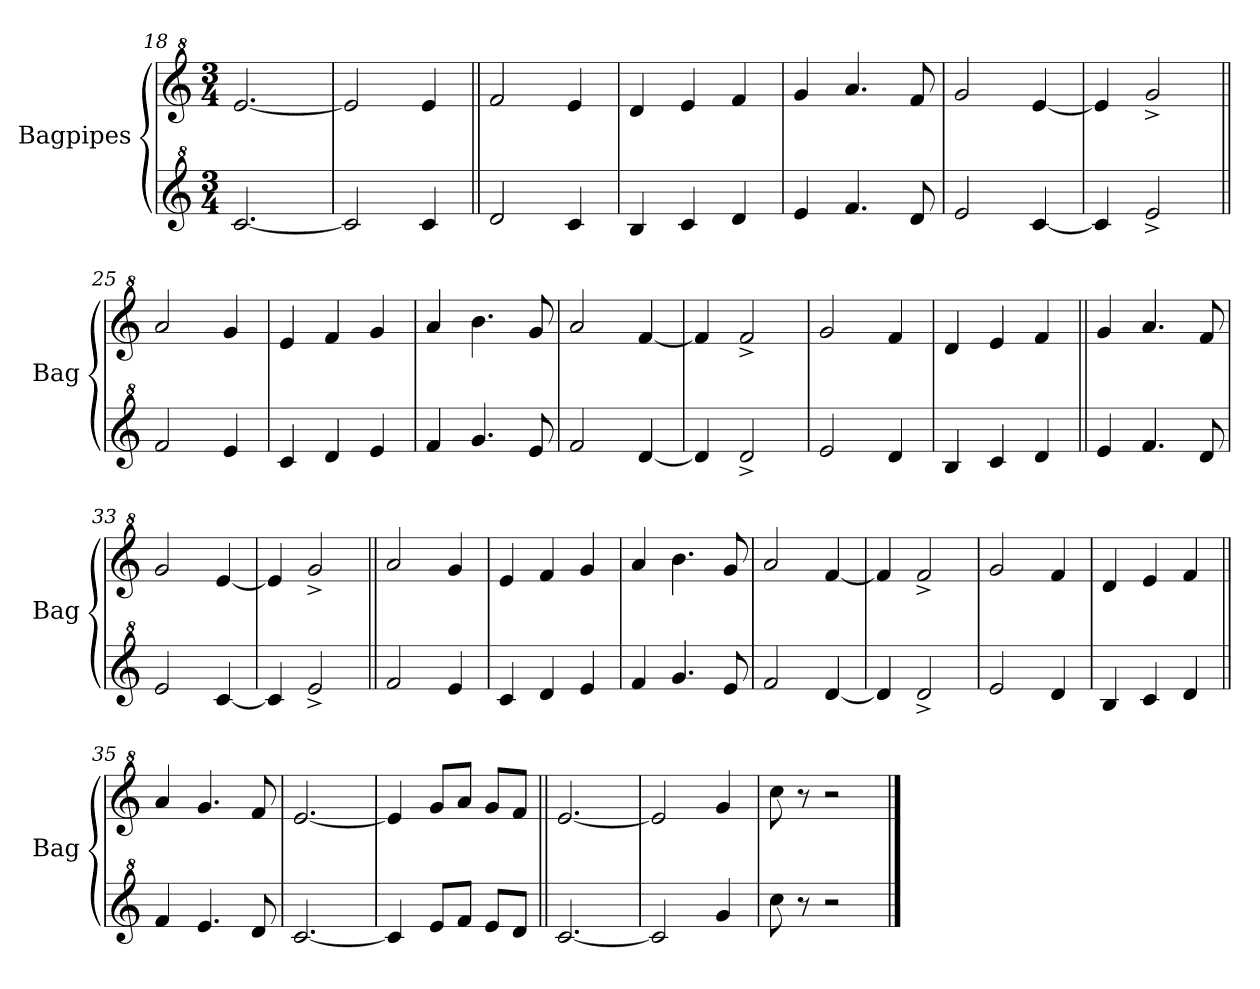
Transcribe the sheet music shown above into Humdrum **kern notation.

**kern	**kern
*part2	*part1
*staff2	*staff1
*I"Bagpipes	*I"Bagpipes
*I'Bag	*I'Bag
*clefG^2	*clefG^2
*k[]	*k[]
*M3/4	*M3/4
=18	=18
[2.cc/	[2.ee/
=19	=19
2cc/]	2ee/]
4cc/	4ee/
=20||	=20||
2dd/	2ff/
4cc/	4ee/
=21	=21
4b/	4dd/
4cc/	4ee/
4dd/	4ff/
=22	=22
4ee/	4gg/
4.ff/	4.aa/
8dd/	8ff/
=23	=23
2ee/	2gg/
[4cc/	[4ee/
=24	=24
4cc/]	4ee/]
2ee^/	2gg^/
=25||	=25||
2ff/	2aa/
4ee/	4gg/
=26	=26
4cc/	4ee/
4dd/	4ff/
4ee/	4gg/
!!LO:LB:g=z
=27	=27
4ff/	4aa/
4.gg/	4.bb\
8ee/	8gg/
=28	=28
2ff/	2aa/
[4dd/	[4ff/
=29	=29
4dd/]	4ff/]
2dd^/	2ff^/
=30	=30
2ee/	2gg/
4dd/	4ff/
=31	=31
4b/	4dd/
4cc/	4ee/
4dd/	4ff/
=32||	=32||
4ee/	4gg/
4.ff/	4.aa/
8dd/	8ff/
=33	=33
2ee/	2gg/
[4cc/	[4ee/
=34	=34
4cc/]	4ee/]
2ee^/	2gg^/
=25||	=25||
2ff/	2aa/
4ee/	4gg/
=26	=26
4cc/	4ee/
4dd/	4ff/
4ee/	4gg/
!!LO:LB:g=z
=27	=27
4ff/	4aa/
4.gg/	4.bb\
8ee/	8gg/
=28	=28
2ff/	2aa/
[4dd/	[4ff/
=29	=29
4dd/]	4ff/]
2dd^/	2ff^/
=30	=30
2ee/	2gg/
4dd/	4ff/
=31	=31
4b/	4dd/
4cc/	4ee/
4dd/	4ff/
=35||	=35||
4ff/	4aa/
4.ee/	4.gg/
8dd/	8ff/
=36	=36
[2.cc/	[2.ee/
=37	=37
4cc/]	4ee/]
8ee/L	8gg/L
8ff/J	8aa/J
8ee/L	8gg/L
8dd/J	8ff/J
=38||	=38||
[2.cc/	[2.ee/
=39	=39
2cc/]	2ee/]
4gg/	4gg/
=40	=40
8ccc\	8ccc\
8r	8r
2r	2r
==	==
*-	*-
